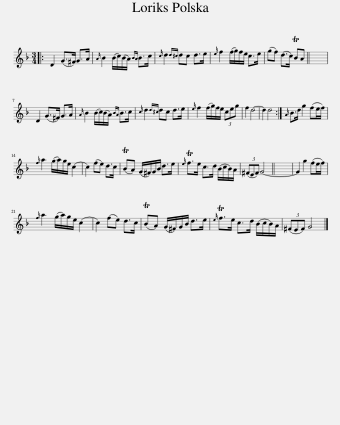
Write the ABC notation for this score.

X:1
L:1/8
M:3/4
I:linebreak $
K:F
V:1 treble
V:1
|: D2 (G>^F) G>A |{A} B2 (B/c/)(B/A/){BA} B>c |{c} d2{d^c} dc d>e |{e} f2 (f/g/)f/e/ c>e | (gf) (d>c) TBA || %5
 x6 |$ D2 (G>^F) G>A |{A} B2 (B/c/)(B/A/){BA} B>c |{c} d2{d^c} dc d>e |{e} f2 (f/g/)f/e/ (3ceg | %10
 f2 d4- | d2 d4 :|{A} B>d g2 (fe/f/) |${f} a2 (g/a/)g/e/ (c2 | c2) (fe) d>c | %15
 (TBA) (G/^F/)G/B/ d>e |{e} Tf>e c>d (B/c/B/)A/ | (3(^FEF) G4- || x6 | G2 g2 (fe/f/) |$ %20
{f} a2 (g/a/)g/e/ (c2 | c2) (fe) d>c | (TBA) (G/^F/)G/B/ d>e |{e} Tf>e c>d (B/c/B/)A/ | (3(^FEF) G4 |] %25
